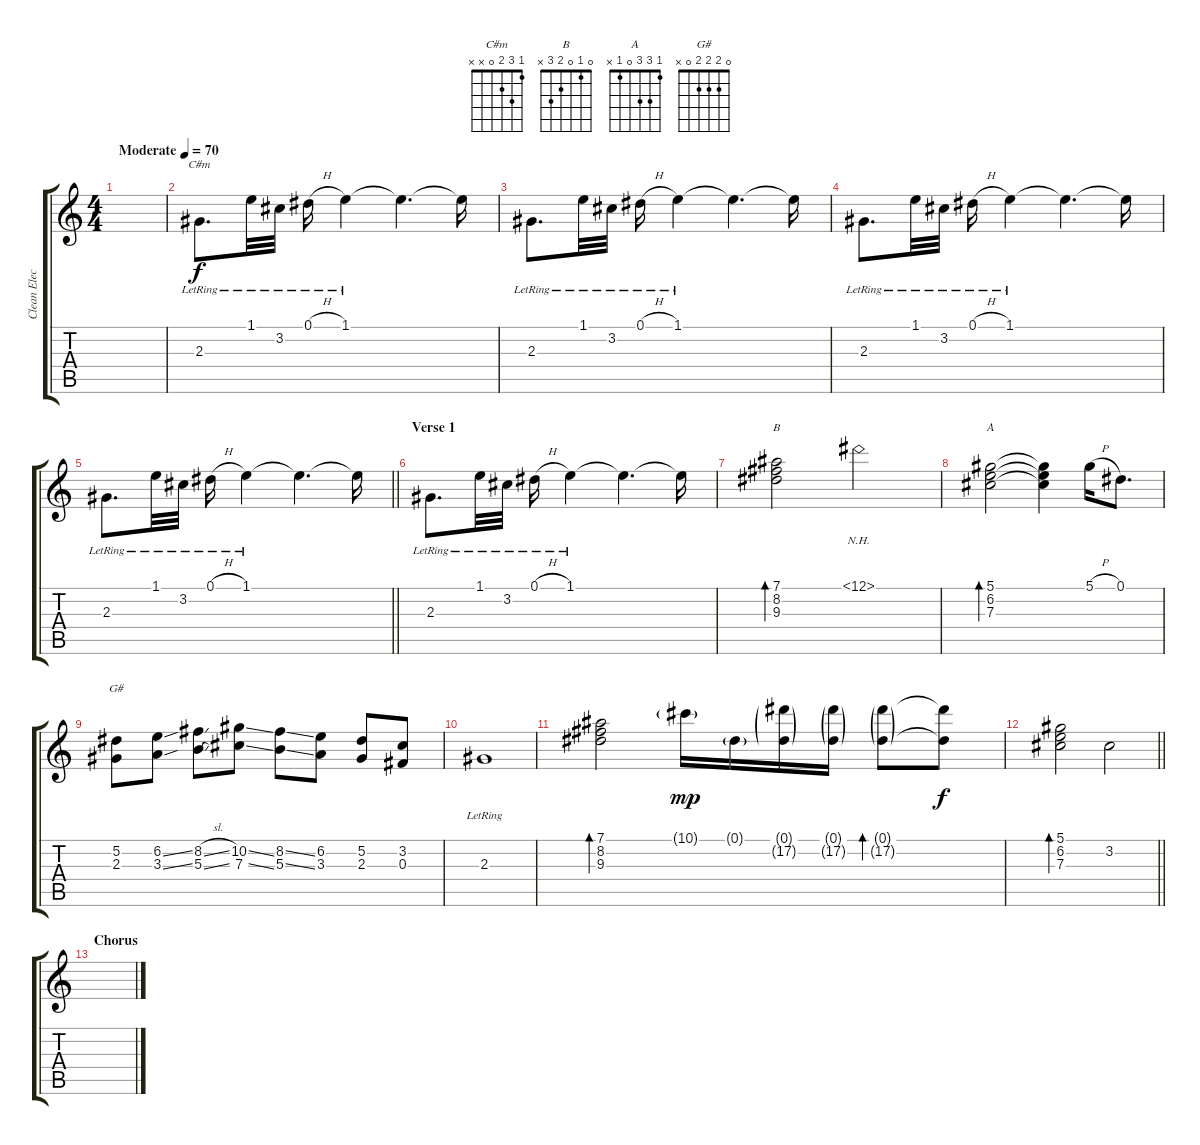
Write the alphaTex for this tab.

\track ("Clean Electrical Guitar 1" "Clean Elec") {instrument electricguitarclean}
\staff {score tabs}
\tuning (Eb4 Bb3 Gb3 Db3 Ab2 Eb2) {hide}
\chord ("C#m" 1 3 2 0 x x)
\chord ("B" 0 1 0 2 3 x)
\chord ("A" 1 3 3 0 1 x)
\chord ("G#" 0 2 2 2 0 x)
\ts (4 4)
\tempo (70 "Moderate")
\clef g2
\ks c
|
\ks aminor
2.3{lr}.8{d ch "C#m"} 1.1{lr}.32 3.2{lr}.32 0.1{h lr}.16 1.1{lr}.4 1.1{t}.4{d} 1.1{t}.16 |
2.3{lr}.8{d} 1.1{lr}.32 3.2{lr}.32 0.1{h lr}.16 1.1{lr}.4 1.1{t}.4{d} 1.1{t}.16 |
2.3{lr}.8{d} 1.1{lr}.32 3.2{lr}.32 0.1{h lr}.16 1.1{lr}.4 1.1{t}.4{d} 1.1{t}.16 |
\barLineRight lightlight
2.3{lr}.8{d} 1.1{lr}.32 3.2{lr}.32 0.1{h lr}.16 1.1{lr}.4 1.1{t}.4{d} 1.1{t}.16 |
\section ("" "Verse 1")
2.3{lr}.8{d} 1.1{lr}.32 3.2{lr}.32 0.1{h lr}.16 1.1{lr}.4 1.1{t}.4{d} 1.1{t}.16 |
(7.1 8.2 9.3).2{bd 60 ch "B"} 12.1{nh}.2 |
(5.1 6.2 7.3).2{bd 60 ch "A"} (5.1{t} 6.2{t} 7.3{t}).4 5.1{h}.16 0.1.8{d} |
(5.2 2.3).8{ch "G#"} (6.2{ss} 3.3{ss}).8 (8.2{sl} 5.3{sl}).8 (10.2{ss} 7.3{ss}).8 (8.2{ss} 5.3{ss}).8 (6.2 3.3).8 (5.2 2.3).8 (3.2 0.3).8 |
2.3{lr}.1 |
(7.1 8.2 9.3).2{bd 60} 10.1{g}.16{dy mp} 0.1{g}.16 (0.1{g} 17.2{g}).16 (0.1{g} 17.2{g}).16 (0.1{g} 17.2{g}).8{bd 60} (0.1{t} 17.2{t}).8{dy f} |
\barLineRight lightlight
(5.1 6.2 7.3).2{bd 60} 3.2.2 |
\section ("" "Chorus")
